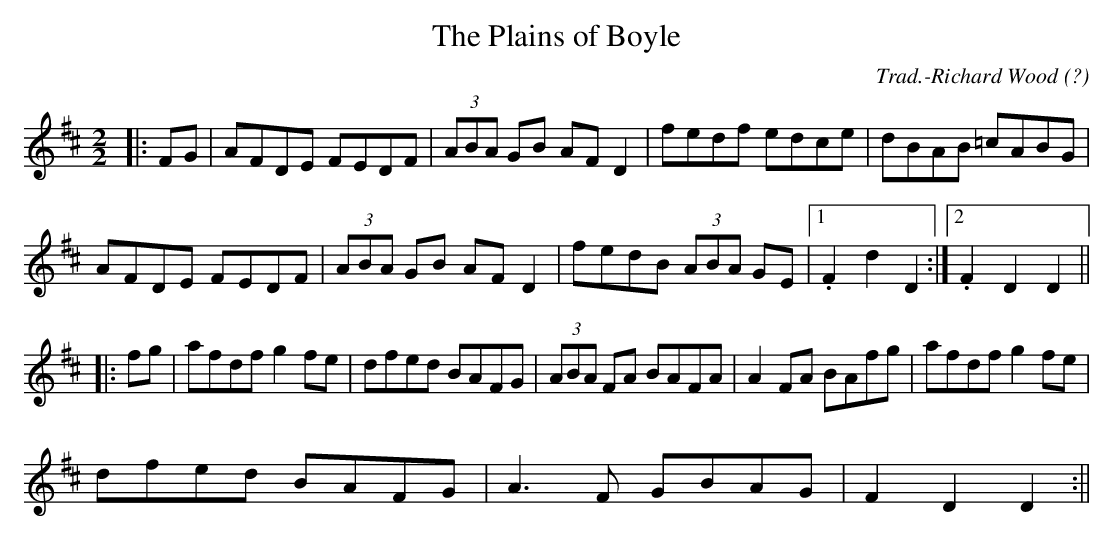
X:1
T:The Plains of Boyle
O:?
M:2/2
C:Trad.-Richard Wood
K:D
|:FG|AFDE FEDF|(3ABA GB AF D2|fedf edce|dBAB =cABG|
AFDE FEDF|(3ABA GB AF D2|fedB (3ABA GE|1.F2 d2 D2:|2.F2 D2 D2||
|:fg|afdf g2 fe|dfed BAFG|(3ABA FA BAFA|A2 FA BAfg|afdf g2 fe|
dfed BAFG|A3 F GBAG|F2 D2 D2:||
